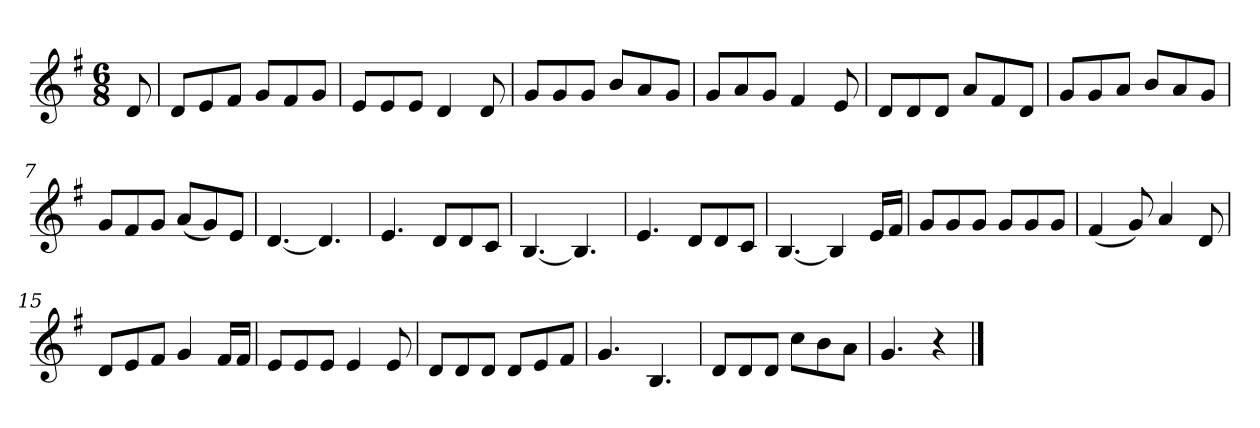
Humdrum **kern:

**kern
*part1
*staff1
*k[f#]
*M6/8
*MM120
=
8d
=1
8dL
8e
8f#J
8gL
8f#
8gJ
=2
8eL
8e
8eJ
4d
8d
=3
8gL
8g
8gJ
8bL
8a
8gJ
=4
8gL
8a
8gJ
4f#
8e
=5
8dL
8d
8dJ
8aL
8f#
8dJ
=6
8gL
8g
8aJ
8bL
8a
8gJ
=7
8gL
8f#
8gJ
(8aL
8g)
8eJ
=8
[4.d
4.d]
=9
4.e
8dL
8d
8cJ
=10
[4.B
4.B]
=11
4.e
8dL
8d
8cJ
=12
[4.B
4B]
16eLL
16f#JJ
=13
8gL
8g
8gJ
8gL
8g
8gJ
=14
(4f#
8g)
4a
8d
=15
8dL
8e
8f#J
4g
16f#LL
16f#JJ
=16
8eL
8e
8eJ
4e
8e
=17
8dL
8d
8dJ
8dL
8e
8f#J
=18
4.g
4.B
=19
8dL
8d
8dJ
8ccL
8b
8aJ
=20
4.g
4r
==
*-
